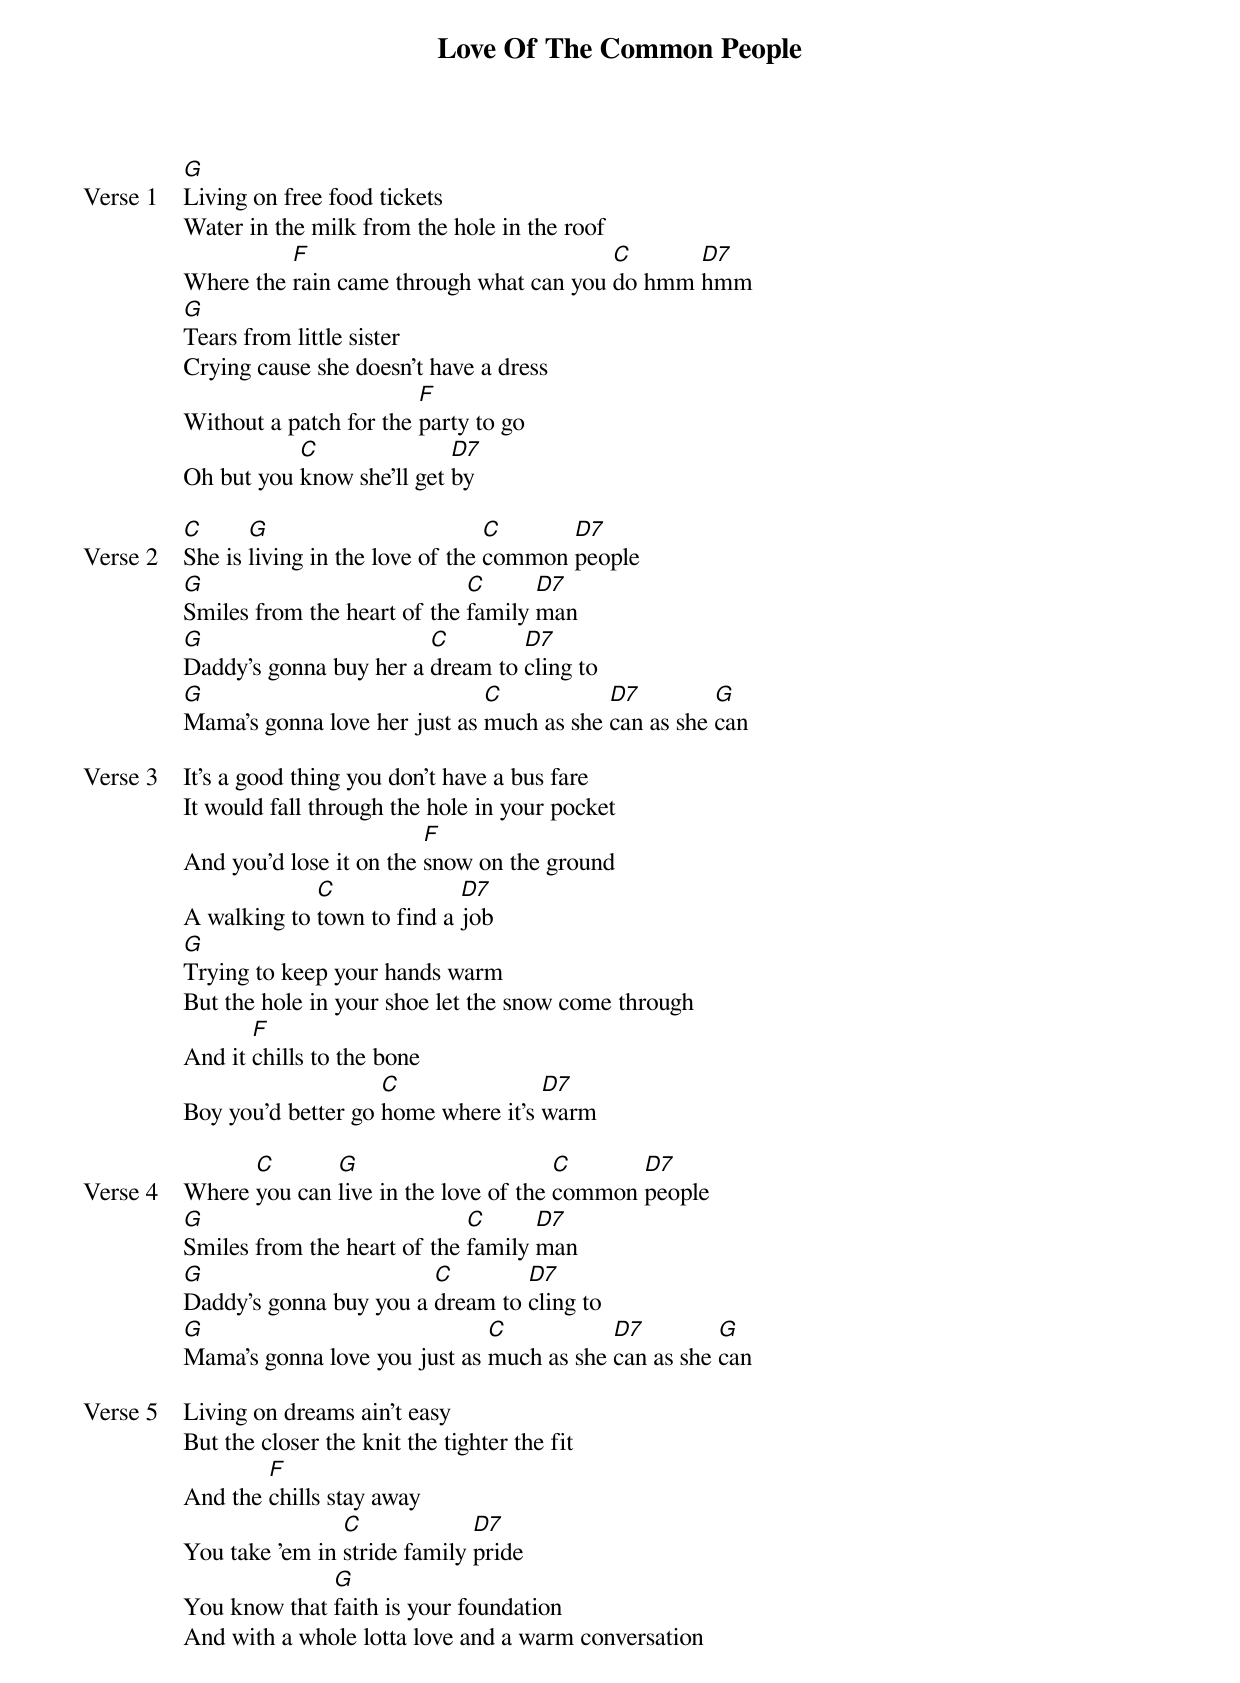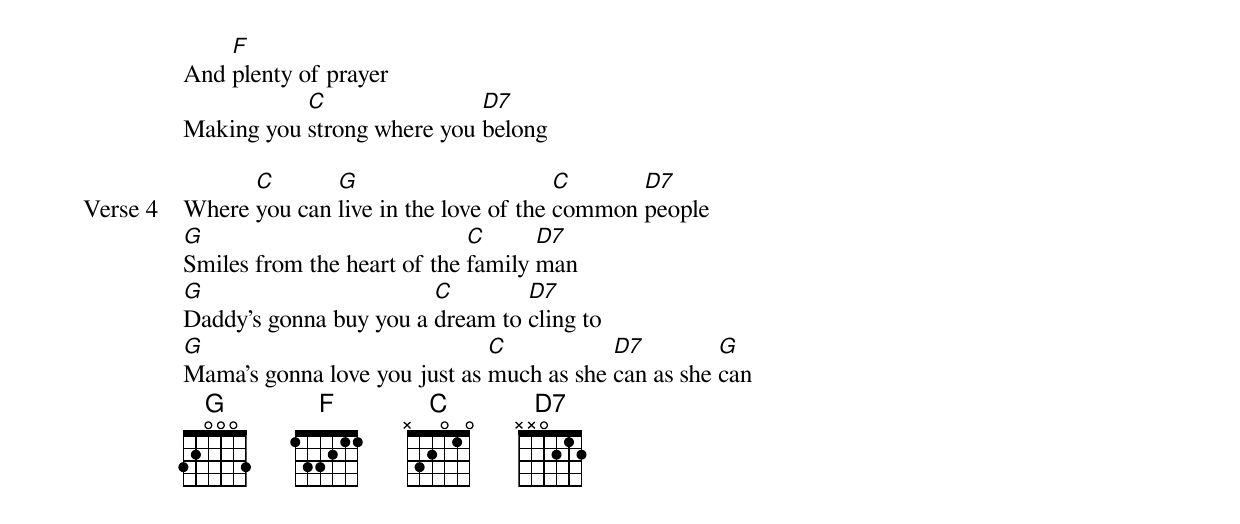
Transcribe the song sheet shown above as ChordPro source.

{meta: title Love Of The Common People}
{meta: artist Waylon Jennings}
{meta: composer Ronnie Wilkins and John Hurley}
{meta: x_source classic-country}
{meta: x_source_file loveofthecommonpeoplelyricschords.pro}
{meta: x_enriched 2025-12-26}

{start_of_verse: Verse 1}
[G]Living on free food tickets
Water in the milk from the hole in the roof
Where the [F]rain came through what can you [C]do hmm [D7]hmm
[G]Tears from little sister
Crying cause she doesn't have a dress
Without a patch for the [F]party to go
Oh but you [C]know she'll get [D7]by
{end_of_verse}

{start_of_verse: Verse 2}
[C]She is [G]living in the love of the [C]common [D7]people
[G]Smiles from the heart of the [C]family [D7]man
[G]Daddy's gonna buy her a [C]dream to [D7]cling to
[G]Mama's gonna love her just as [C]much as she [D7]can as she [G]can
{end_of_verse}

{start_of_verse: Verse 3}
It's a good thing you don't have a bus fare
It would fall through the hole in your pocket
And you'd lose it on the [F]snow on the ground
A walking to [C]town to find a [D7]job
[G]Trying to keep your hands warm
But the hole in your shoe let the snow come through
And it [F]chills to the bone
Boy you'd better go [C]home where it's [D7]warm
{end_of_verse}

{start_of_verse: Verse 4}
Where [C]you can [G]live in the love of the [C]common [D7]people
[G]Smiles from the heart of the [C]family [D7]man
[G]Daddy's gonna buy you a [C]dream to [D7]cling to
[G]Mama's gonna love you just as [C]much as she [D7]can as she [G]can
{end_of_verse}

{start_of_verse: Verse 5}
Living on dreams ain't easy
But the closer the knit the tighter the fit
And the [F]chills stay away
You take 'em in [C]stride family [D7]pride
You know that [G]faith is your foundation
And with a whole lotta love and a warm conversation
And [F]plenty of prayer
Making you [C]strong where you [D7]belong
{end_of_verse}

{start_of_verse: Verse 4}
Where [C]you can [G]live in the love of the [C]common [D7]people
[G]Smiles from the heart of the [C]family [D7]man
[G]Daddy's gonna buy you a [C]dream to [D7]cling to
[G]Mama's gonna love you just as [C]much as she [D7]can as she [G]can
{end_of_verse}
